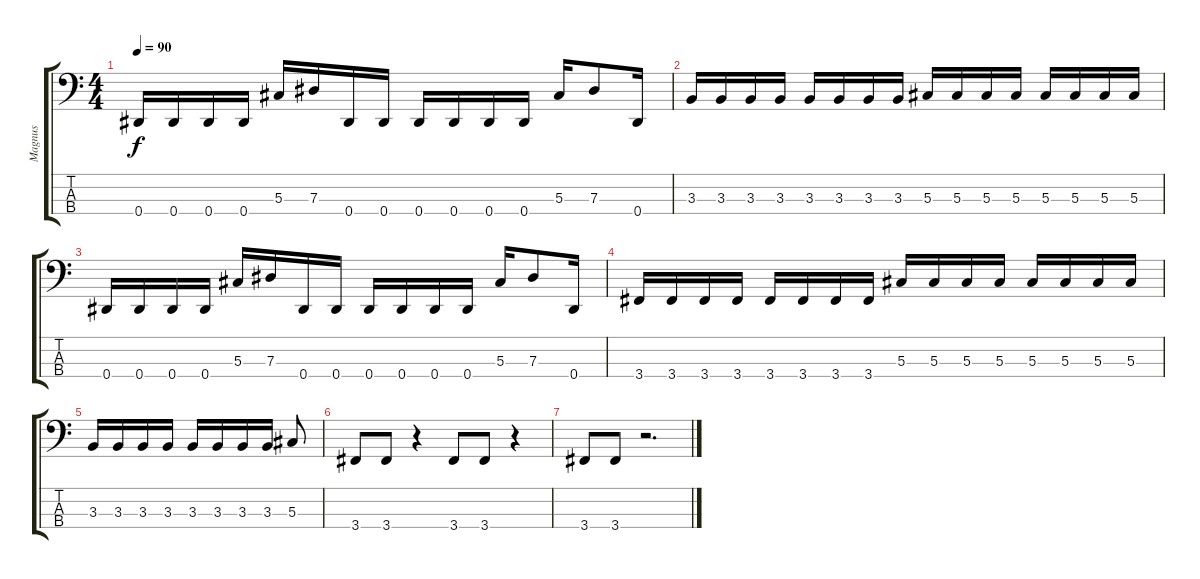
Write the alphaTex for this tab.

\track ("Magnus" "Magnus") {instrument electricbassfinger}
\staff {score tabs}
\tuning (Gb2 Db2 Ab1 Eb1) {hide}
\ts (4 4)
\tempo 90
\clef f4
\ks c
0.4.16{dy f} 0.4.16 0.4.16 0.4.16 5.3.16 7.3.16 0.4.16 0.4.16 0.4.16 0.4.16 0.4.16 0.4.16 5.3.16 7.3.8 0.4.16 |
3.3.16 3.3.16 3.3.16 3.3.16 3.3.16 3.3.16 3.3.16 3.3.16 5.3.16 5.3.16 5.3.16 5.3.16 5.3.16 5.3.16 5.3.16 5.3.16 |
0.4.16 0.4.16 0.4.16 0.4.16 5.3.16 7.3.16 0.4.16 0.4.16 0.4.16 0.4.16 0.4.16 0.4.16 5.3.16 7.3.8 0.4.16 |
3.4.16 3.4.16 3.4.16 3.4.16 3.4.16 3.4.16 3.4.16 3.4.16 5.3.16 5.3.16 5.3.16 5.3.16 5.3.16 5.3.16 5.3.16 5.3.16 |
3.3.16 3.3.16 3.3.16 3.3.16 3.3.16 3.3.16 3.3.16 3.3.16 5.3.8 |
3.4.8 3.4.8 r.4 3.4.8 3.4.8 r.4 |
3.4.8 3.4.8 r.2{d}
